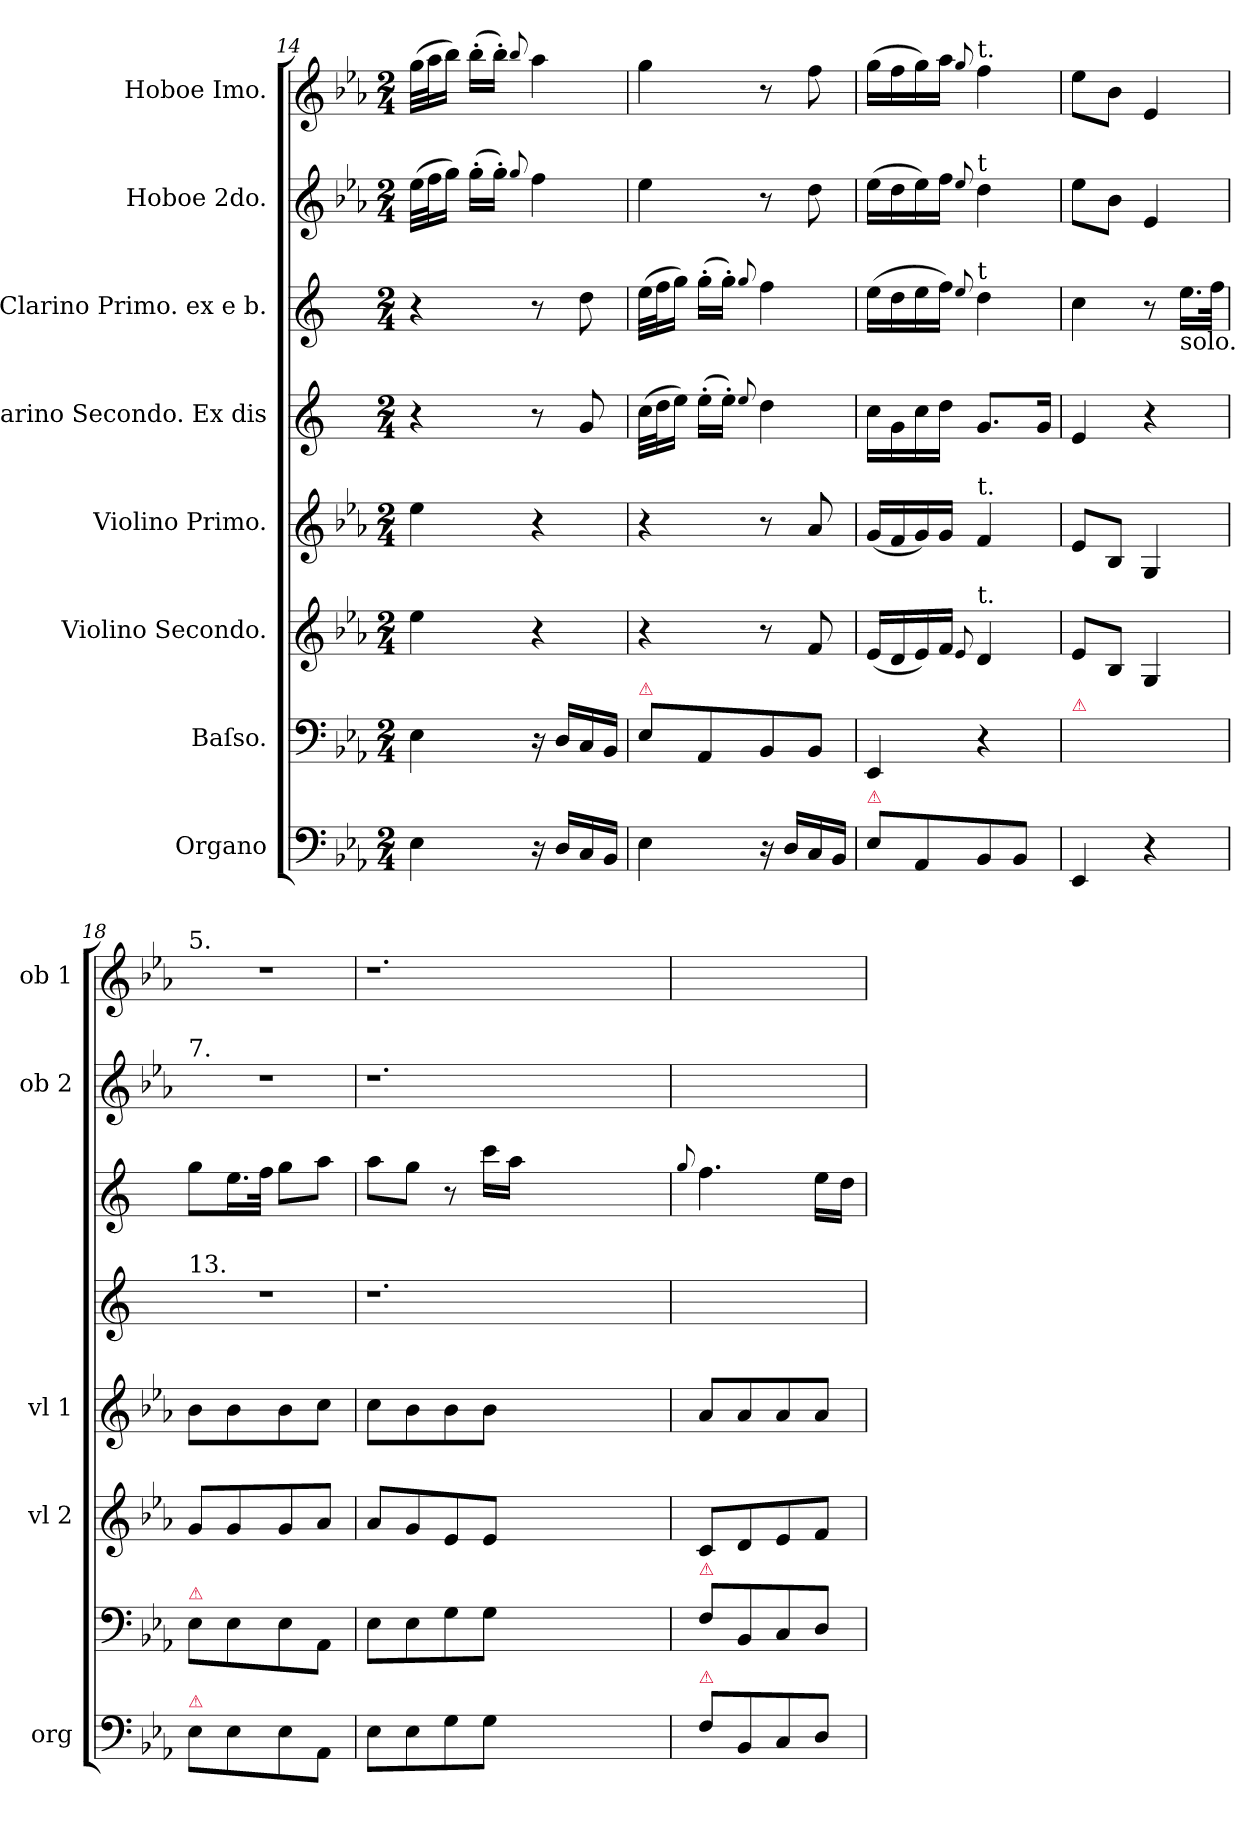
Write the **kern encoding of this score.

**kern	**dynam	**kern	**dynam	**kern	**dynam	**kern	**dynam	**kern	**kern	**kern	**kern
*part8	*part8	*part7	*part7	*part6	*part6	*part5	*part5	*part4	*part3	*part2	*part1
*staff8	*staff8	*staff7	*staff7	*staff6	*staff6	*staff5	*staff5	*staff4	*staff3	*staff2	*staff1
*I"Organo	*	*I"Baſso.	*	*I"Violino Secondo.	*	*I"Violino Primo.	*	*I"Clarino Secondo. Ex dis	*I"Clarino Primo. ex e b.	*I"Hoboe 2do.	*I"Hoboe Imo.
*I'org	*	*	*	*I'vl 2	*	*I'vl 1	*	*	*	*I'ob 2	*I'ob 1
*clefF4	*	*clefF4	*	*clefG2	*	*clefG2	*	*clefG2	*clefG2	*clefG2	*clefG2
*	*	*	*	*	*	*	*	*ITrd-2c-3	*ITrd-2c-3	*	*
*k[b-e-a-]	*	*k[b-e-a-]	*	*k[b-e-a-]	*	*k[b-e-a-]	*	*k[b-e-a-]	*k[b-e-a-]	*k[b-e-a-]	*k[b-e-a-]
*E-:	*	*E-:	*	*E-:	*	*E-:	*	*E-:	*E-:	*E-:	*E-:
*M2/4	*	*M2/4	*	*M2/4	*	*M2/4	*	*M2/4	*M2/4	*M2/4	*M2/4
=14	=14	=14	=14	=14	=14	=14	=14	=14	=14	=14	=14
4E-\	.	4E-\	.	4ee-\	.	4ee-\	.	4r	4r	(32ee-\LLL	(32gg\LLL
.	.	.	.	.	.	.	.	.	.	32ff\J	32aa-\J
.	.	.	.	.	.	.	.	.	.	16gg\JJ)	16bb-\JJ)
.	.	.	.	.	.	.	.	.	.	(16gg'\LL	(16bb-'\LL
.	.	.	.	.	.	.	.	.	.	16gg'\JJ)	16bb-'\JJ)
.	.	.	.	.	.	.	.	.	.	8qqgg/	8qqbb-/
16r	.	16r	.	4r	.	4r	.	8r	8r	4ff\	4aa-\
16D/LL	.	16D/LL	.	.	.	.	.	.	.	.	.
16C/	.	16C/	.	.	.	.	.	8b-/	8ff\	.	.
16BB-/JJ	.	16BB-/JJ	.	.	.	.	.	.	.	.	.
=15	=15	=15	=15	=15	=15	=15	=15	=15	=15	=15	=15
!	!	!LO:TX:a:color=crimson:t=⚠	!	!	!	!	!	!	!	!	!
4E-\	.	8E-\L	.	4r	.	4r	.	(32ee-\LLL	(32gg\LLL	4ee-\	4gg\
.	.	.	.	.	.	.	.	32ff\J	32aa-\J	.	.
.	.	.	.	.	.	.	.	16gg\JJ)	16bb-\JJ)	.	.
.	.	8AA-/	.	.	.	.	.	(16gg'\LL	(16bb-'\LL	.	.
.	.	.	.	.	.	.	.	16gg'\JJ)	16bb-'\JJ)	.	.
.	.	.	.	.	.	.	.	8qqgg/	8qqbb-/	.	.
16r	.	8BB-/	.	8r	.	8r	.	4ff\	4aa-\	8r	8r
16D/LL	.	.	.	.	.	.	.	.	.	.	.
16C/	.	8BB-/J	.	8f/	.	8a-/	.	.	.	8dd\	8ff\
16BB-/JJ	.	.	.	.	.	.	.	.	.	.	.
=16	=16	=16	=16	=16	=16	=16	=16	=16	=16	=16	=16
!LO:TX:a:color=crimson:t=⚠	!	!	!	!	!	!	!	!	!	!	!
8E-\L	.	4EE-/	.	(16e-/LL	.	(16g/LL	.	16ee-\LL	(16gg\LL	(16ee-\LL	(16gg\LL
.	.	.	.	16d/	.	16f/	.	16b-\	16ff\	16dd\	16ff\
8AA-/	.	.	.	16e-/)	.	16g/)	.	16ee-\	16gg\	16ee-\)	16gg\)
.	.	.	.	16f/JJ	.	16g/JJ	.	16ff\JJ	16aa-\JJ)	16ff\JJ	16aa-\JJ
.	.	.	.	8qqe-/	.	.	.	.	8qqgg/	8qqee-/	8qqgg/
!	!	!	!	!	!	!	!	!	!	!	!LO:TX:a:t=t.
!	!	!	!	!	!	!	!	!	!	!LO:TX:a:t=t	!
!	!	!	!	!	!	!	!	!	!LO:TX:a:t=t	!	!
!	!	!	!	!	!	!LO:TX:a:t=t.	!	!	!	!	!
!	!	!	!	!LO:TX:a:t=t.	!	!	!	!	!	!	!
8BB-/	.	4r	.	4d/	.	4f/	.	8.b-/L	4ff\	4dd\	4ff\
8BB-/J	.	.	.	.	.	.	.	.	.	.	.
.	.	.	.	.	.	.	.	16b-/Jk	.	.	.
=17	=17	=17	=17	=17	=17	=17	=17	=17	=17	=17	=17
!	!	!LO:TX:a:color=crimson:t=⚠	!	!	!	!	!	!	!	!	!
4EE-/	.	2ryy	.	8e-/L	.	8e-/L	.	4g/	4ee-\	8ee-\L	8ee-\L
.	.	.	.	8B-/J	.	8B-/J	.	.	.	8b-\J	8b-\J
4r	.	.	.	4G/	.	4G/	.	4r	8r	4e-/	4e-/
!	!	!	!	!	!	!	!	!	!LO:TX:b:t=solo.	!	!
.	.	.	.	.	.	.	.	.	16.gg\LL	.	.
.	.	.	.	.	.	.	.	.	32aa-\JJk	.	.
=18	=18	=18	=18	=18	=18	=18	=18	=18	=18	=18	=18
!	!	!	!	!	!	!	!	!	!	!	!LO:TX:a:t=5.
!	!	!	!	!	!	!	!	!	!	!LO:TX:a:t=7.	!
!	!	!	!	!	!	!	!	!LO:TX:a:t=13.	!	!	!
!	!	!LO:TX:a:color=crimson:t=⚠	!	!	!	!	!	!	!	!	!
!LO:TX:a:color=crimson:t=⚠	!	!	!	!	!	!	!	!	!	!	!
!	!LO:DY:b	!	!LO:DY:b	!	!LO:DY:b	!	!LO:DY:b	!	!	!	!
8E-\L	pia&colon;	8E-\L	pia&colon;	8g/L	pia&colon;	8b-\L	pia&colon;	2r	8bb-\L	2r	2r
8E-\	.	8E-\	.	8g/	.	8b-\	.	.	16.gg\L	.	.
.	.	.	.	.	.	.	.	.	32aa-\JJk	.	.
8E-\	.	8E-\	.	8g/	.	8b-\	.	.	8bb-\L	.	.
8AA-/J	.	8AA-/J	.	8a-/J	.	8cc\J	.	.	8ccc\J	.	.
=19	=19	=19	=19	=19	=19	=19	=19	=19	=19	=19	=19
8E-\L	.	8E-\L	.	8a-/L	.	8cc\L	.	1.r	8ccc\L	1.r	1.r
8E-\	.	8E-\	.	8g/	.	8b-\	.	.	8bb-\J	.	.
8G\	.	8G\	.	8e-/	.	8b-\	.	.	8r	.	.
8G\J	.	8G\J	.	8e-/J	.	8b-\J	.	.	16eee-\LL	.	.
.	.	.	.	.	.	.	.	.	16ccc\JJ	.	.
1ryy	.	1ryy	.	1ryy	.	1ryy	.	.	1ryy	.	.
=20	=20	=20	=20	=20	=20	=20	=20	=20	=20	=20	=20
.	.	.	.	.	.	.	.	.	8qqbb-/	.	.
!	!	!LO:TX:a:color=crimson:t=⚠	!	!	!	!	!	!	!	!	!
!LO:TX:a:color=crimson:t=⚠	!	!	!	!	!	!	!	!	!	!	!
8F\L	.	8F\L	.	8c/L	.	8a-/L	.	2ryy	4.aa-\	2ryy	2ryy
8BB-/	.	8BB-/	.	8d/	.	8a-/	.	.	.	.	.
8C/	.	8C/	.	8e-/	.	8a-/	.	.	.	.	.
8D/J	.	8D/J	.	8f/J	.	8a-/J	.	.	16gg\LL	.	.
.	.	.	.	.	.	.	.	.	16ff\JJ	.	.
=	=	=	=	=	=	=	=	=	=	=	=
*-	*-	*-	*-	*-	*-	*-	*-	*-	*-	*-	*-
